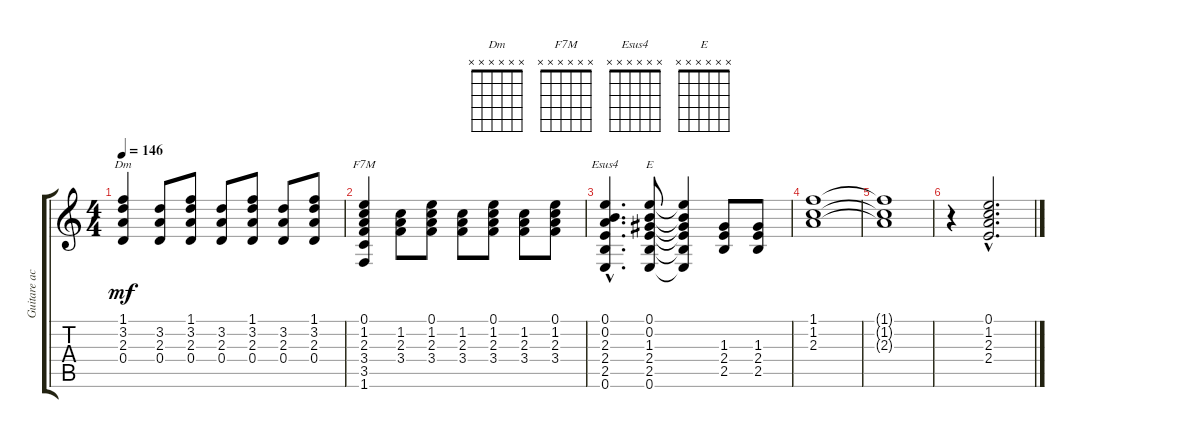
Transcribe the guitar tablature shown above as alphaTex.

\track ("Guitare acoustique" "Guitare ac") {instrument acousticguitarsteel}
\staff {score tabs}
\tuning (E4 B3 G3 D3 A2 E2) {hide}
\chord ("Dm" x x x x x x) {firstfret 0}
\chord ("F7M" x x x x x x) {firstfret 0}
\chord ("Esus4" x x x x x x) {firstfret 0}
\chord ("E" x x x x x x) {firstfret 0}
\ts (4 4)
\tempo 146
\clef g2
\ks c
(1.1 3.2 2.3 0.4).4{ch "Dm" dy mf} (3.2 2.3 0.4).8 (1.1 3.2 2.3 0.4).8 (3.2 2.3 0.4).8 (1.1 3.2 2.3 0.4).8 (3.2 2.3 0.4).8 (1.1 3.2 2.3 0.4).8 |
(0.1 1.2 2.3 3.4 3.5 1.6).4{ch "F7M"} (1.2 2.3 3.4).8 (0.1 1.2 2.3 3.4).8 (1.2 2.3 3.4).8 (0.1 1.2 2.3 3.4).8 (1.2 2.3 3.4).8 (0.1 1.2 2.3 3.4).8 |
(0.1{hac} 0.2{hac} 2.3{hac} 2.4{hac} 2.5{hac} 0.6{hac}).4{d ch "Esus4"} (0.1 0.2 1.3 2.4 2.5 0.6).8{ch "E"} (0.1{t} 0.2{t} 1.3{t} 2.4{t} 2.5{t} 0.6{t}).4 (1.3 2.4 2.5).8 (1.3 2.4 2.5).8 |
(1.1 1.2 2.3).1 |
(1.1{t} 1.2{t} 2.3{t}).1 |
r.4 (0.1{hac} 1.2{hac} 2.3{hac} 2.4{hac}).2{d}
